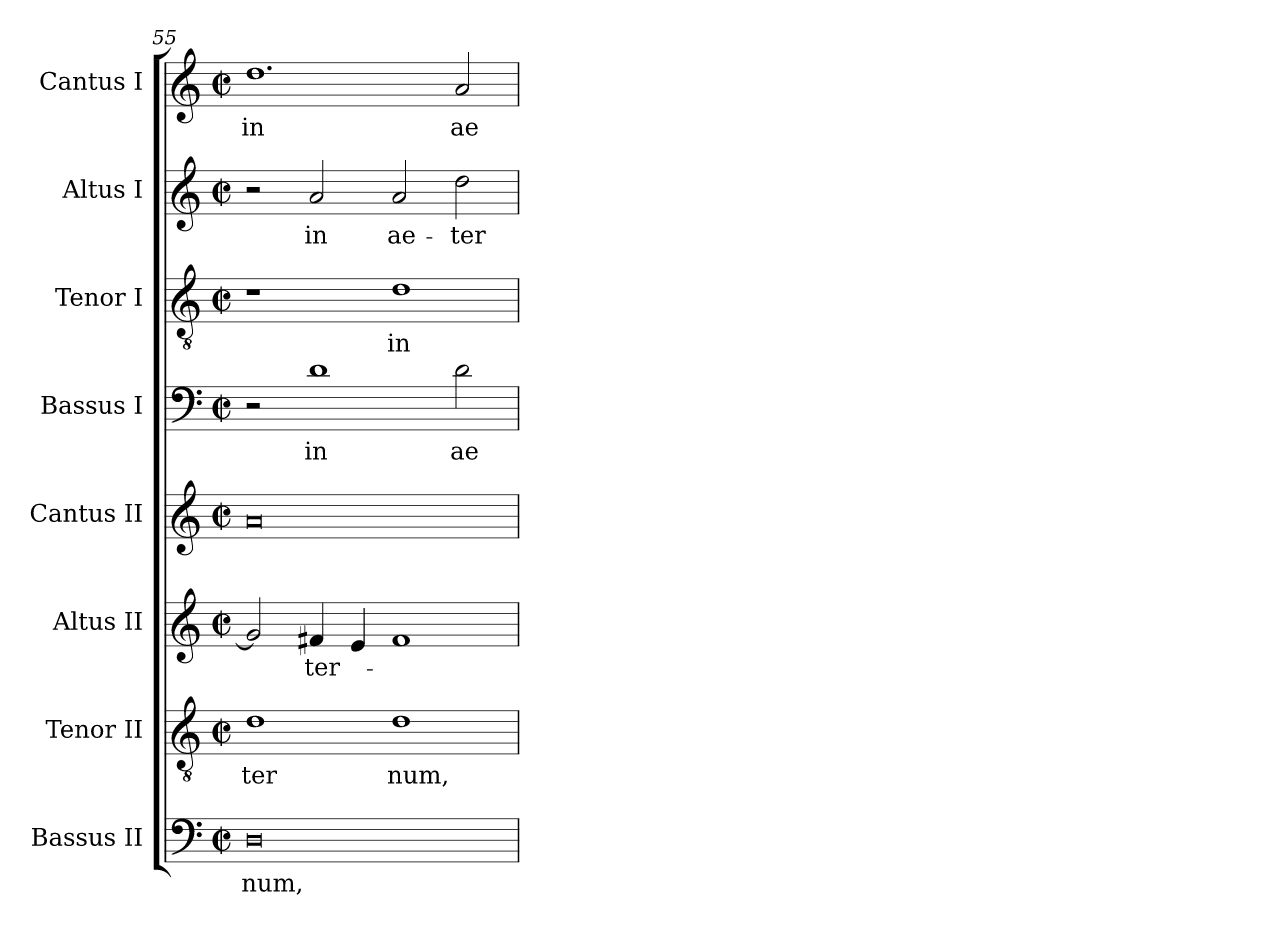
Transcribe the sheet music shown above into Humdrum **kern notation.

**kern	**text	**kern	**text	**kern	**text	**kern	**kern	**text	**kern	**text	**kern	**text	**kern	**text
*part8	*part8	*part7	*part7	*part6	*part6	*part5	*part4	*part4	*part3	*part3	*part2	*part2	*part1	*part1
*staff8	*staff8	*staff7	*staff7	*staff6	*staff6	*staff5	*staff4	*staff4	*staff3	*staff3	*staff2	*staff2	*staff1	*staff1
*I"Bassus II	*	*I"Tenor II	*	*I"Altus II	*	*I"Cantus II	*I"Bassus I	*	*I"Tenor I	*	*I"Altus I	*	*I"Cantus I	*
*clefF4	*	*clefGv2	*	*clefG2	*	*clefG2	*clefF4	*	*clefGv2	*	*clefG2	*	*clefG2	*
*	*	*	*	*	*	*	*	*	*	*	*k[]	*	*	*
*	*	*	*	*	*	*	*	*	*	*	*C:	*	*	*
*M2/2	*	*M2/2	*	*M2/2	*	*M2/2	*M2/2	*	*M2/2	*	*M2/2	*	*M2/2	*
*met(c|)	*	*met(c|)	*	*met(c|)	*	*met(c|)	*met(c|)	*	*met(c|)	*	*met(c|)	*	*met(c|)	*
=55	=55	=55	=55	=55	=55	=55	=55	=55	=55	=55	=55	=55	=55	=55
!	!LO:LY:b:cj	!	!LO:LY:b:cj	!	!	!	!	!	!	!	!	!	!	!LO:LY:b:cj
0D	num,	1d	ter	2g/]	.	0a	2r	.	1r	.	2r	.	1.dd	in
!	!	!	!	!	!LO:LY:b	!	!	!LO:LY:b:cj	!	!	!	!LO:LY:b:cj	!	!
.	.	.	.	4f#X/	-ter-	.	1d	in	.	.	2a/	in	.	.
.	.	.	.	4e/	.	.	.	.	.	.	.	.	.	.
!	!	!	!LO:LY:b:cj	!	!	!	!	!	!	!LO:LY:b:cj	!	!LO:LY:b:cj	!	!
.	.	1d	num,	1f#	.	.	.	.	1d	in	2a/	ae-	.	.
!	!	!	!	!	!	!	!	!LO:LY:b:cj	!	!	!	!LO:LY:b	!	!LO:LY:b:cj
.	.	.	.	.	.	.	2d\	ae	.	.	2dd\	-ter-	2a/	ae
=	=	=	=	=	=	=	=	=	=	=	=	=	=	=
*-	*-	*-	*-	*-	*-	*-	*-	*-	*-	*-	*-	*-	*-	*-
